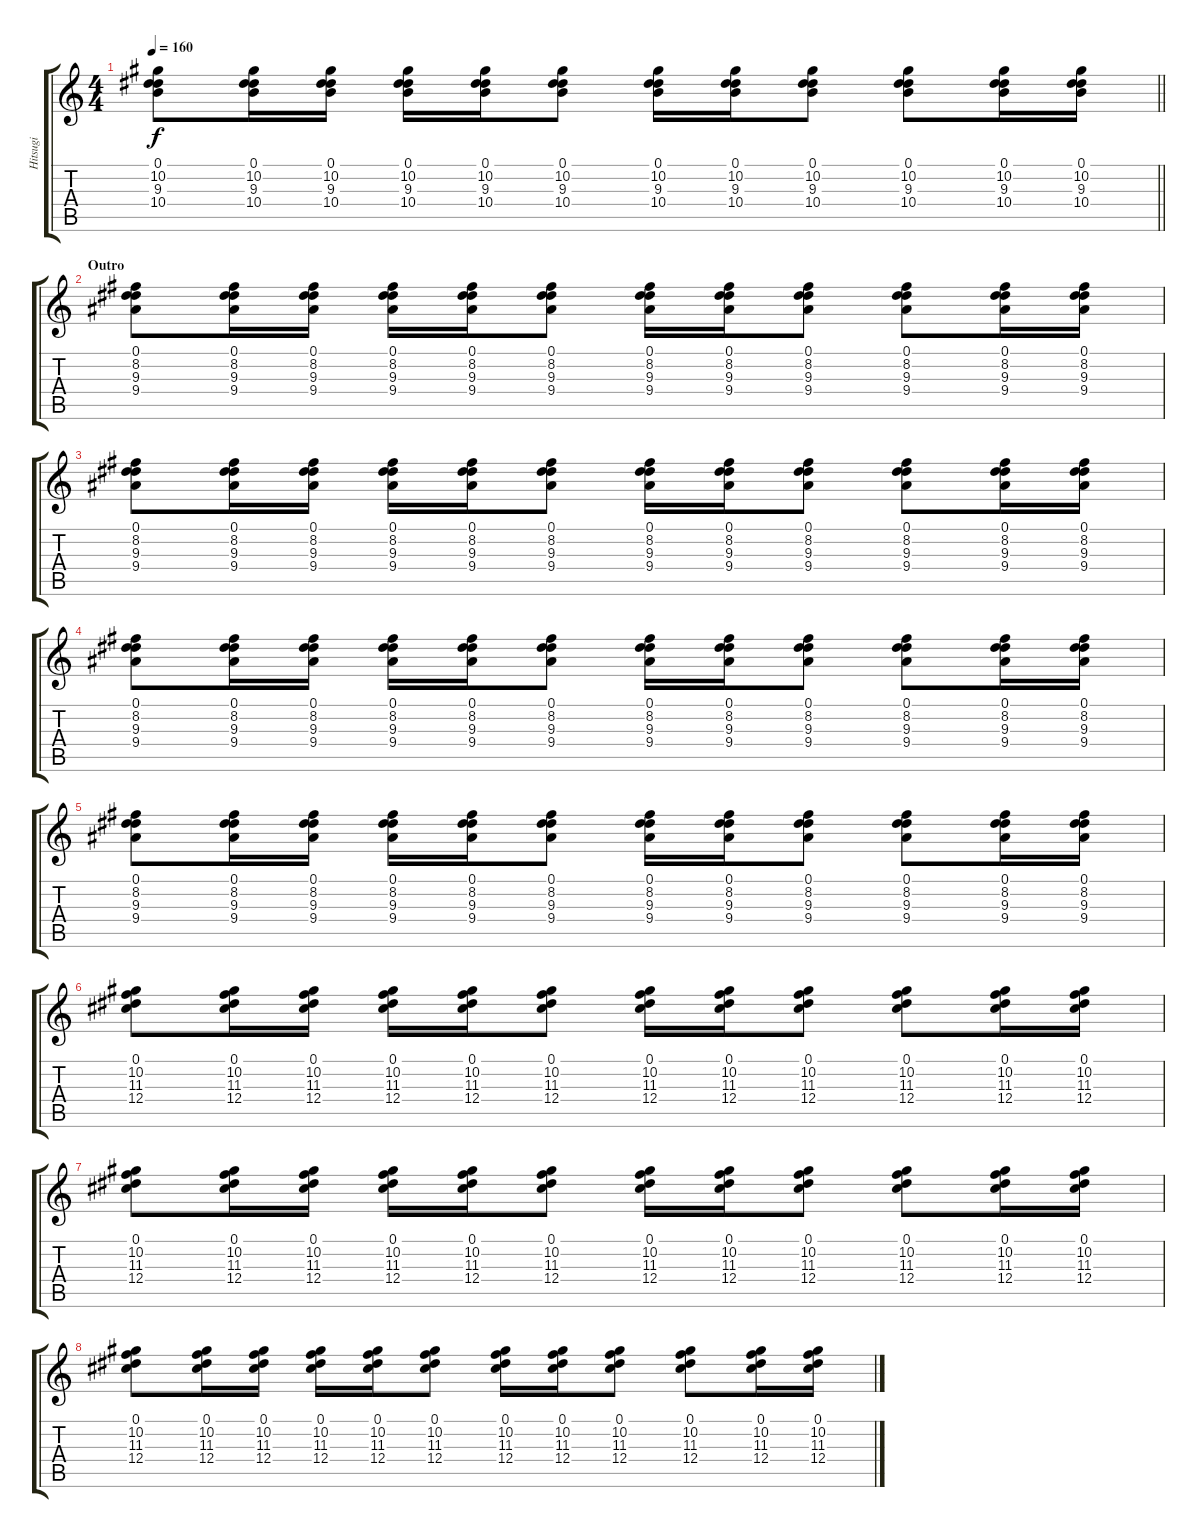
\track ("Hitsugi" "Hitsugi") {instrument overdrivenguitar}
\staff {score tabs}
\tuning (Eb4 Bb3 Gb3 Db3 Ab2 Eb2) {hide}
\ts (4 4)
\tempo 160
\clef g2
\barLineRight lightlight
\ks c
(0.1 10.2 9.3 10.4).8{dy f} (0.1 10.2 9.3 10.4).16 (0.1 10.2 9.3 10.4).16 (0.1 10.2 9.3 10.4).16 (0.1 10.2 9.3 10.4).16 (0.1 10.2 9.3 10.4).8 (0.1 10.2 9.3 10.4).16 (0.1 10.2 9.3 10.4).16 (0.1 10.2 9.3 10.4).8 (0.1 10.2 9.3 10.4).8 (0.1 10.2 9.3 10.4).16 (0.1 10.2 9.3 10.4).16 |
\section ("" "Outro")
(0.1 8.2 9.3 9.4).8 (0.1 8.2 9.3 9.4).16 (0.1 8.2 9.3 9.4).16 (0.1 8.2 9.3 9.4).16 (0.1 8.2 9.3 9.4).16 (0.1 8.2 9.3 9.4).8 (0.1 8.2 9.3 9.4).16 (0.1 8.2 9.3 9.4).16 (0.1 8.2 9.3 9.4).8 (0.1 8.2 9.3 9.4).8 (0.1 8.2 9.3 9.4).16 (0.1 8.2 9.3 9.4).16 |
(0.1 8.2 9.3 9.4).8 (0.1 8.2 9.3 9.4).16 (0.1 8.2 9.3 9.4).16 (0.1 8.2 9.3 9.4).16 (0.1 8.2 9.3 9.4).16 (0.1 8.2 9.3 9.4).8 (0.1 8.2 9.3 9.4).16 (0.1 8.2 9.3 9.4).16 (0.1 8.2 9.3 9.4).8 (0.1 8.2 9.3 9.4).8 (0.1 8.2 9.3 9.4).16 (0.1 8.2 9.3 9.4).16 |
(0.1 8.2 9.3 9.4).8 (0.1 8.2 9.3 9.4).16 (0.1 8.2 9.3 9.4).16 (0.1 8.2 9.3 9.4).16 (0.1 8.2 9.3 9.4).16 (0.1 8.2 9.3 9.4).8 (0.1 8.2 9.3 9.4).16 (0.1 8.2 9.3 9.4).16 (0.1 8.2 9.3 9.4).8 (0.1 8.2 9.3 9.4).8 (0.1 8.2 9.3 9.4).16 (0.1 8.2 9.3 9.4).16 |
(0.1 8.2 9.3 9.4).8 (0.1 8.2 9.3 9.4).16 (0.1 8.2 9.3 9.4).16 (0.1 8.2 9.3 9.4).16 (0.1 8.2 9.3 9.4).16 (0.1 8.2 9.3 9.4).8 (0.1 8.2 9.3 9.4).16 (0.1 8.2 9.3 9.4).16 (0.1 8.2 9.3 9.4).8 (0.1 8.2 9.3 9.4).8 (0.1 8.2 9.3 9.4).16 (0.1 8.2 9.3 9.4).16 |
(0.1 10.2 11.3 12.4).8 (0.1 10.2 11.3 12.4).16 (0.1 10.2 11.3 12.4).16 (0.1 10.2 11.3 12.4).16 (0.1 10.2 11.3 12.4).16 (0.1 10.2 11.3 12.4).8 (0.1 10.2 11.3 12.4).16 (0.1 10.2 11.3 12.4).16 (0.1 10.2 11.3 12.4).8 (0.1 10.2 11.3 12.4).8 (0.1 10.2 11.3 12.4).16 (0.1 10.2 11.3 12.4).16 |
(0.1 10.2 11.3 12.4).8 (0.1 10.2 11.3 12.4).16 (0.1 10.2 11.3 12.4).16 (0.1 10.2 11.3 12.4).16 (0.1 10.2 11.3 12.4).16 (0.1 10.2 11.3 12.4).8 (0.1 10.2 11.3 12.4).16 (0.1 10.2 11.3 12.4).16 (0.1 10.2 11.3 12.4).8 (0.1 10.2 11.3 12.4).8 (0.1 10.2 11.3 12.4).16 (0.1 10.2 11.3 12.4).16 |
(0.1 10.2 11.3 12.4).8 (0.1 10.2 11.3 12.4).16 (0.1 10.2 11.3 12.4).16 (0.1 10.2 11.3 12.4).16 (0.1 10.2 11.3 12.4).16 (0.1 10.2 11.3 12.4).8 (0.1 10.2 11.3 12.4).16 (0.1 10.2 11.3 12.4).16 (0.1 10.2 11.3 12.4).8 (0.1 10.2 11.3 12.4).8 (0.1 10.2 11.3 12.4).16 (0.1 10.2 11.3 12.4).16
